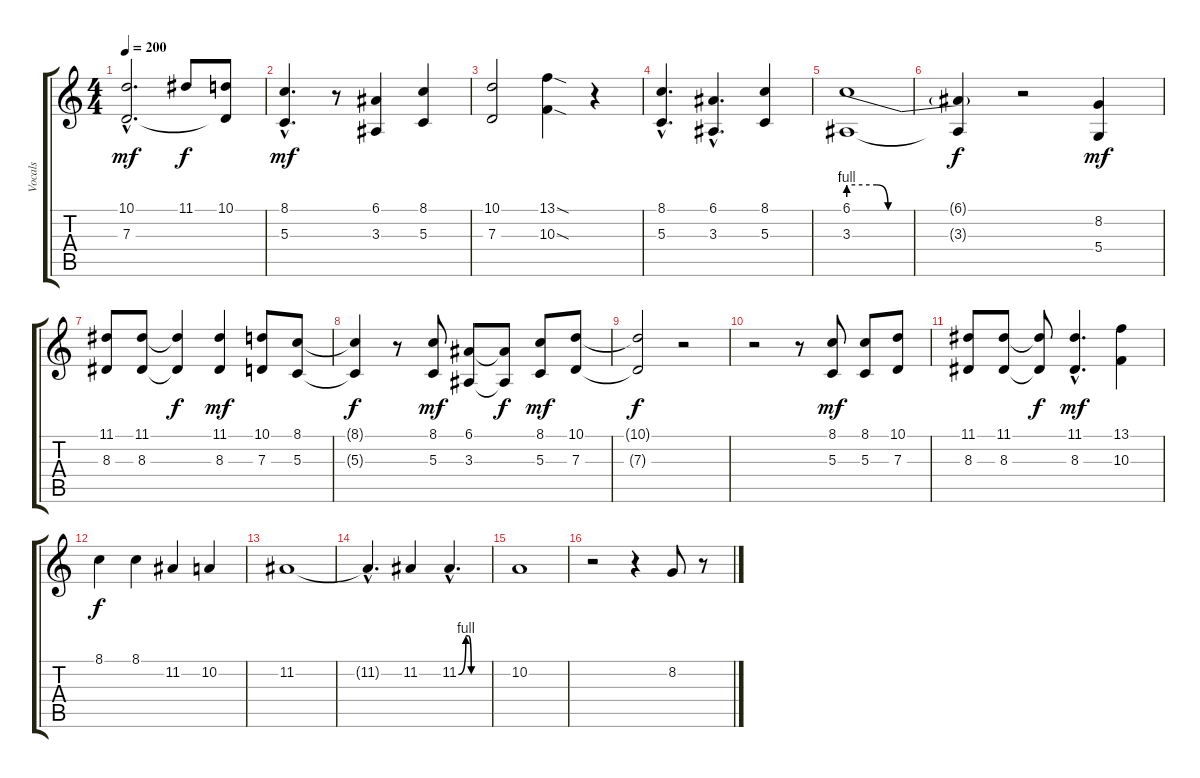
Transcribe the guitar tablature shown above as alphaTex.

\track ("Vocals" "Vocals") {instrument lead2sawtooth}
\staff {score tabs}
\tuning (E4 B3 G3 D3 A2 E2) {hide}
\ts (4 4)
\tempo 200
\clef g2
\ks c
(10.1{hac} 7.3{hac}).2{d dy mf} 11.1.8{dy f} (10.1 7.3{t}).8 |
(8.1{hac} 5.3{hac}).4{d dy mf} r.8 (6.1 3.3).4 (8.1 5.3).4 |
(10.1 7.3).2 (13.1{sod} 10.3{sod}).4 r.4 |
(8.1{hac} 5.3{hac}).4{d} (6.1{hac} 3.3{hac}).4{d} (8.1 5.3).4 |
(6.1{be (custom 0 4 10 4 14 0 20 0 24 0 30 0 35 0 40 0 60 0)} 3.3).1 |
(6.1{t} 3.3{t}).4{dy f} r.2 (8.2 5.4).4{dy mf} |
\section ("" "")
(11.1 8.3).8 (11.1 8.3).8 (11.1{t} 8.3{t}).4{dy f} (11.1 8.3).4{dy mf} (10.1 7.3).8 (8.1 5.3).8 |
(8.1{t} 5.3{t}).4{dy f} r.8 (8.1 5.3).8{dy mf} (6.1 3.3).8 (6.1{t} 3.3{t}).8{dy f} (8.1 5.3).8{dy mf} (10.1 7.3).8 |
(10.1{t} 7.3{t}).2{dy f} r.2 |
r.2 r.8 (8.1 5.3).8{dy mf} (8.1 5.3).8 (10.1 7.3).8 |
(11.1 8.3).8 (11.1 8.3).8 (11.1{t} 8.3{t}).8{dy f} (11.1{hac} 8.3{hac}).4{d dy mf} (13.1 10.3).4 |
8.1.4{dy f} 8.1.4 11.2.4 10.2.4 |
11.2.1 |
11.2{hac t}.4{d} 11.2.4 11.2{be (custom 0 0 15 4 20 4 26 0 30 0 45 0 60 0) hac}.4{d} |
10.2.1 |
r.2 r.4 8.2.8 r.8
